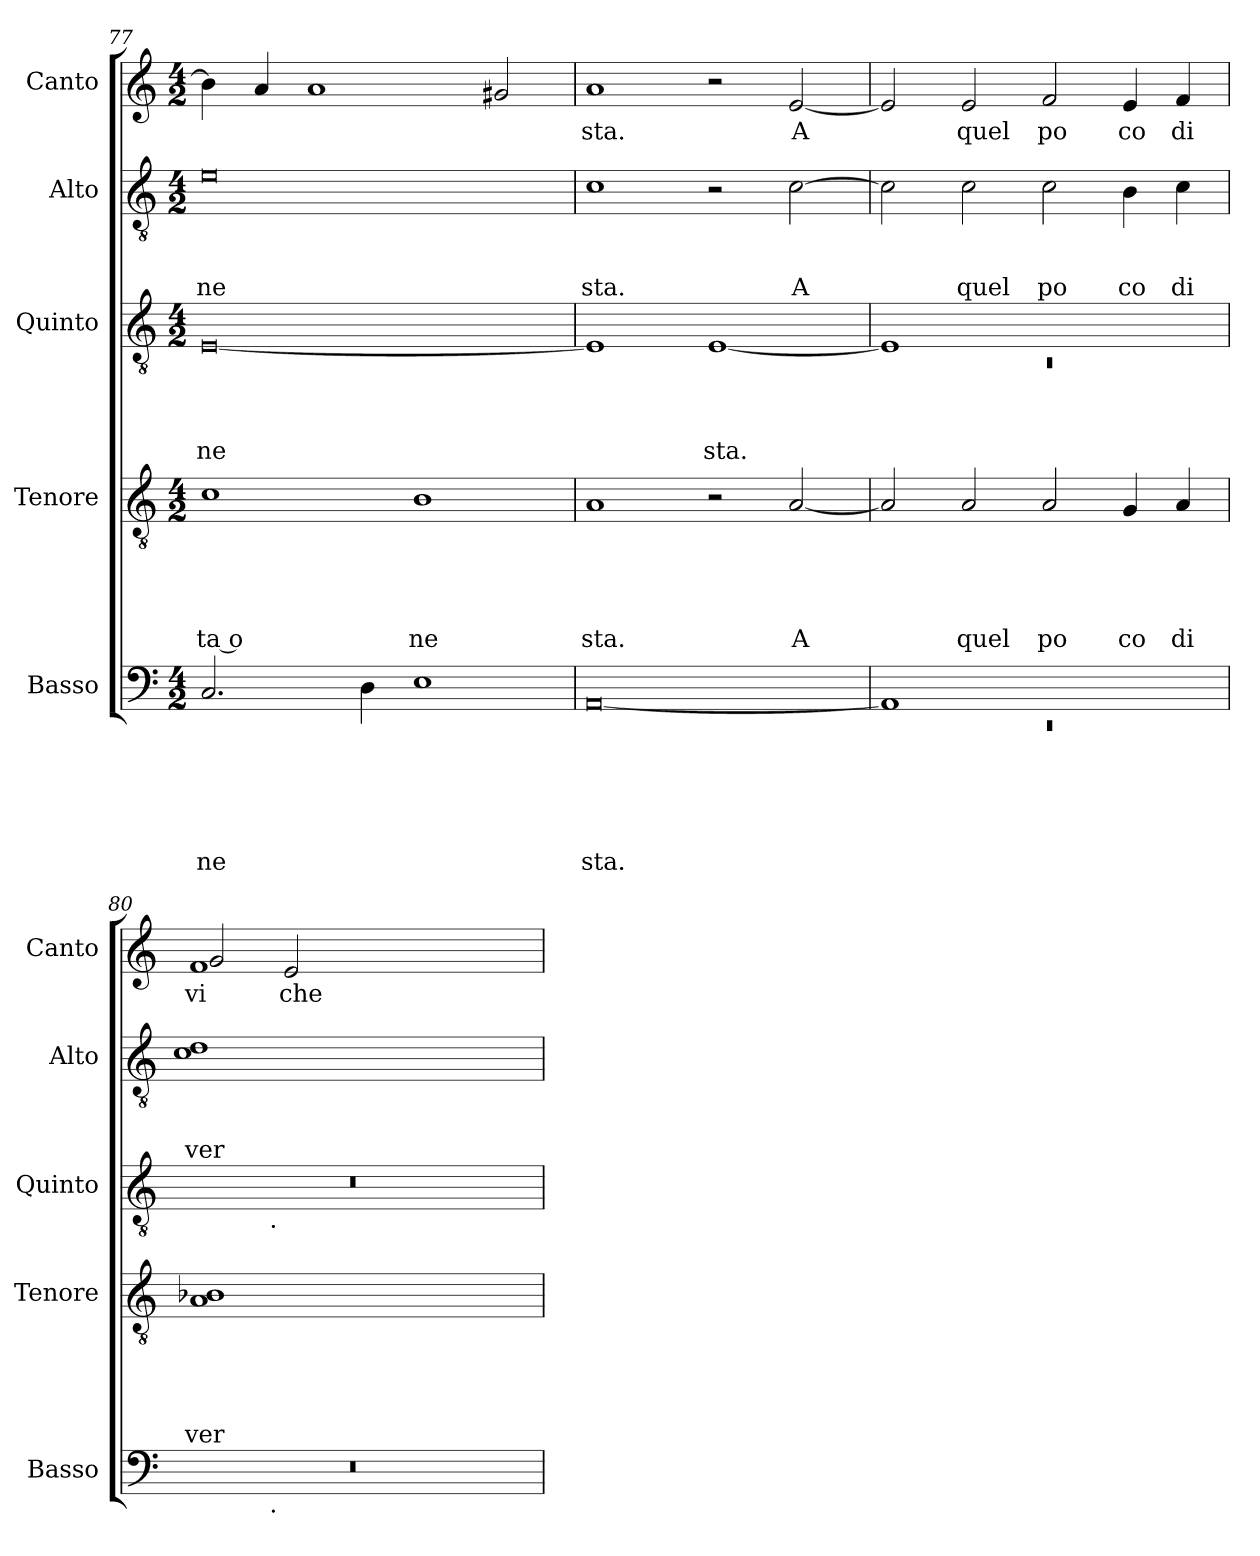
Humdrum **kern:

**kern	**text	**text	**text	**text	**text	**text	**kern	**text	**text	**text	**text	**text	**kern	**text	**text	**text	**text	**kern	**text	**text	**text	**kern	**text
*part5	*part5	*part5	*part5	*part5	*part5	*part5	*part4	*part4	*part4	*part4	*part4	*part4	*part3	*part3	*part3	*part3	*part3	*part2	*part2	*part2	*part2	*part1	*part1
*staff5	*staff5	*staff5	*staff5	*staff5	*staff5	*staff5	*staff4	*staff4	*staff4	*staff4	*staff4	*staff4	*staff3	*staff3	*staff3	*staff3	*staff3	*staff2	*staff2	*staff2	*staff2	*staff1	*staff1
*I"Basso	*	*	*	*	*	*	*I"Tenore	*	*	*	*	*	*I"Quinto	*	*	*	*	*I"Alto	*	*	*	*I"Canto	*
*I'Basso	*	*	*	*	*	*	*I'Tenore	*	*	*	*	*	*I'Quinto	*	*	*	*	*I'Alto	*	*	*	*I'Canto	*
*clefF4	*	*	*	*	*	*	*clefGv2	*	*	*	*	*	*clefGv2	*	*	*	*	*clefGv2	*	*	*	*clefG2	*
*k[]	*	*	*	*	*	*	*k[]	*	*	*	*	*	*k[]	*	*	*	*	*k[]	*	*	*	*k[]	*
*C:	*	*	*	*	*	*	*C:	*	*	*	*	*	*C:	*	*	*	*	*C:	*	*	*	*C:	*
*M4/2	*	*	*	*	*	*	*M4/2	*	*	*	*	*	*M4/2	*	*	*	*	*M4/2	*	*	*	*M4/2	*
=77	=77	=77	=77	=77	=77	=77	=77	=77	=77	=77	=77	=77	=77	=77	=77	=77	=77	=77	=77	=77	=77	=77	=77
!	!	!	!	!	!	!LO:LY:b	!	!	!	!	!	!LO:LY:b:rj	!	!	!	!	!LO:LY:b	!	!	!	!LO:LY:b	!	!
2.C/	.	.	.	.	.	ne	1c	.	.	.	.	ta o	[<0E	.	.	.	ne	0e	.	.	ne	4b\]	.
.	.	.	.	.	.	.	.	.	.	.	.	.	.	.	.	.	.	.	.	.	.	4a/	.
.	.	.	.	.	.	.	.	.	.	.	.	.	.	.	.	.	.	.	.	.	.	1a	.
4D\	.	.	.	.	.	.	.	.	.	.	.	.	.	.	.	.	.	.	.	.	.	.	.
!	!	!	!	!	!	!	!	!	!	!	!	!LO:LY:b	!	!	!	!	!	!	!	!	!	!	!
1E	.	.	.	.	.	.	1B	.	.	.	.	ne	.	.	.	.	.	.	.	.	.	.	.
.	.	.	.	.	.	.	.	.	.	.	.	.	.	.	.	.	.	.	.	.	.	2g#/	.
=78	=78	=78	=78	=78	=78	=78	=78	=78	=78	=78	=78	=78	=78	=78	=78	=78	=78	=78	=78	=78	=78	=78	=78
!	!	!	!	!	!	!LO:LY:b	!	!	!	!	!	!LO:LY:b	!	!	!	!	!	!	!	!	!LO:LY:b	!	!LO:LY:b
[<0AA	.	.	.	.	.	sta.	1A	.	.	.	.	sta.	1E]	.	.	.	.	1c	.	.	sta.	1a	sta.
!	!	!	!	!	!	!	!	!	!	!	!	!	!	!	!	!	!LO:LY:b	!	!	!	!	!	!
.	.	.	.	.	.	.	2r	.	.	.	.	.	[<1E	.	.	.	sta.	2r	.	.	.	2r	.
!	!	!	!	!	!	!	!	!	!	!	!	!LO:LY:b	!	!	!	!	!	!	!	!	!LO:LY:b	!	!LO:LY:b
.	.	.	.	.	.	.	[<2A/	.	.	.	.	A	.	.	.	.	.	[>2c\	.	.	A	[<2e/	A
=79	=79	=79	=79	=79	=79	=79	=79	=79	=79	=79	=79	=79	=79	=79	=79	=79	=79	=79	=79	=79	=79	=79	=79
*^	*	*	*	*	*	*	*	*	*	*	*	*	*^	*	*	*	*	*	*	*	*	*	*
!	!LO:N:vis=1	!	!	!	!	!	!	!	!	!	!	!	!	!	!LO:N:vis=1	!	!	!	!	!	!	!	!	!	!
1AA]	0rEE	.	.	.	.	.	.	2A/]	.	.	.	.	.	1E]	0rC	.	.	.	.	2c\]	.	.	.	2e/]	.
!	!	!	!	!	!	!	!	!	!	!	!	!	!LO:LY:b	!	!	!	!	!	!	!	!	!	!LO:LY:b	!	!LO:LY:b
.	.	.	.	.	.	.	.	2A/	.	.	.	.	quel	.	.	.	.	.	.	2c\	.	.	quel	2e/	quel
!	!	!	!	!	!	!	!	!	!	!	!	!	!LO:LY:b	!	!	!	!	!	!	!	!	!	!LO:LY:b	!	!LO:LY:b
1ryy	.	.	.	.	.	.	.	2A/	.	.	.	.	po	1ryy	.	.	.	.	.	2c\	.	.	po	2f/	po
!	!	!	!	!	!	!	!	!	!	!	!	!	!LO:LY:b	!	!	!	!	!	!	!	!	!	!LO:LY:b	!	!LO:LY:b
.	.	.	.	.	.	.	.	4G/	.	.	.	.	co	.	.	.	.	.	.	4B\	.	.	co	4e/	co
!	!	!	!	!	!	!	!	!	!	!	!	!	!LO:LY:b	!	!	!	!	!	!	!	!	!	!LO:LY:b	!	!LO:LY:b
.	.	.	.	.	.	.	.	4A/	.	.	.	.	di	.	.	.	.	.	.	4c\	.	.	di	4f/	di
=80	=80	=80	=80	=80	=80	=80	=80	=80	=80	=80	=80	=80	=80	=80	=80	=80	=80	=80	=80	=80	=80	=80	=80	=80	=80
!	!	!	!	!	!	!	!	!	!	!	!	!	!LO:LY:b	!	!	!	!	!	!	!	!	!	!LO:LY:b	!	!LO:LY:b
*	*	*	*	*	*	*	*	*	*	*	*	*	*	*	*	*	*	*	*	*	*	*	*	*^	*
!	!	!	!	!	!	!	!	!	!	!	!	!	!	!	!	!	!	!	!	!	!	!	!	!	!	!LO:LY:b
0r	4...ryy	.	.	.	.	.	.	1A 1B-X	.	.	.	.	ver	0r	4...ryy	.	.	.	.	1c 1d	.	.	ver	1f	2g/	vi
!	!	!	!	!	!	!	!	!	!	!	!	!	!	!	!LO:TX:b:t=.	!	!	!	!	!	!	!	!	!	!	!
!	!LO:TX:b:t=.	!	!	!	!	!	!	!	!	!	!	!	!	!	!	!	!	!	!	!	!	!	!	!	!	!
.	1ryy	.	.	.	.	.	.	.	.	.	.	.	.	.	1ryy	.	.	.	.	.	.	.	.	.	.	.
!	!	!	!	!	!	!	!	!	!	!	!	!	!	!	!	!	!	!	!	!	!	!	!	!	!	!LO:LY:b
.	.	.	.	.	.	.	.	.	.	.	.	.	.	.	.	.	.	.	.	.	.	.	.	.	2e/	che
.	.	.	.	.	.	.	.	1ryy	.	.	.	.	.	.	.	.	.	.	.	1ryy	.	.	.	1ryy	1ryy	.
.	2ryy	.	.	.	.	.	.	.	.	.	.	.	.	.	2ryy	.	.	.	.	.	.	.	.	.	.	.
.	32ryy	.	.	.	.	.	.	.	.	.	.	.	.	.	32ryy	.	.	.	.	.	.	.	.	.	.	.
*v	*v	*	*	*	*	*	*	*	*	*	*	*	*	*v	*v	*	*	*	*	*	*	*	*	*v	*v	*
=	=	=	=	=	=	=	=	=	=	=	=	=	=	=	=	=	=	=	=	=	=	=	=
*-	*-	*-	*-	*-	*-	*-	*-	*-	*-	*-	*-	*-	*-	*-	*-	*-	*-	*-	*-	*-	*-	*-	*-
